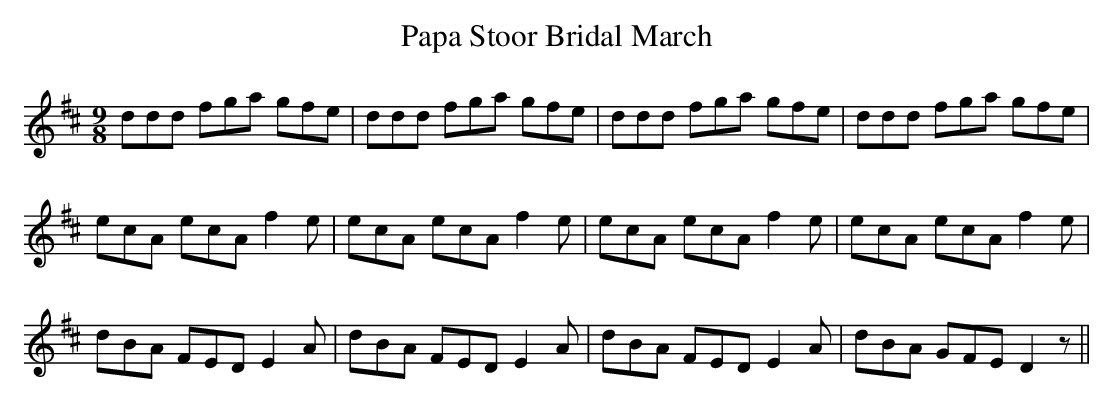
X:1
T: Papa Stoor Bridal March
M: 9/8
L: 1/8
K: Dmaj
ddd fga gfe|ddd fga gfe|ddd fga gfe|ddd fga gfe|
ecA ecA f2e|ecA ecA f2e|ecA ecA f2e|ecA ecA f2e|
dBA FED E2A|dBA FED E2A|dBA FED E2A|dBA GFE D2z||
